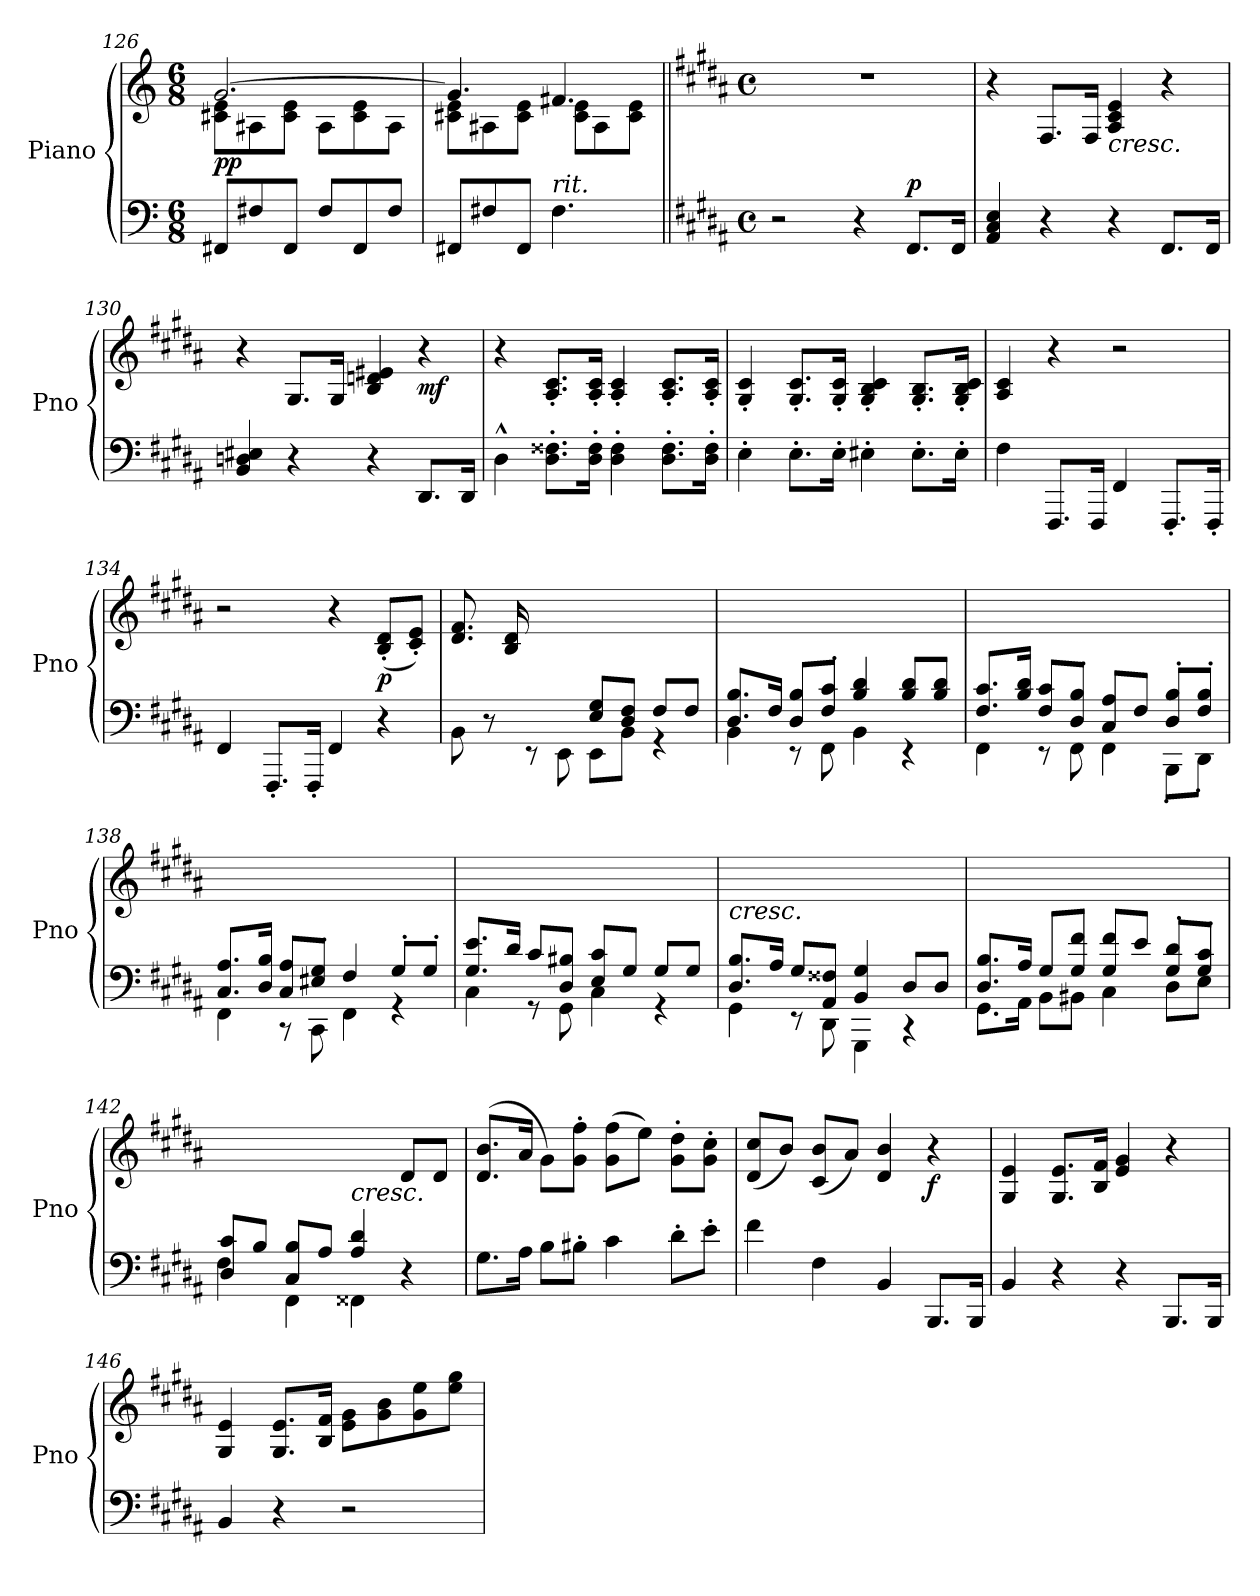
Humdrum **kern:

**kern	**kern	**dynam
*part1	*part1	*part1
*staff2	*staff1	*staff1/2
*I"Piano	*	*
*I'Pno	*	*
*clefF4	*clefG2	*
*k[]	*k[]	*
*M6/8	*M6/8	*
=126	=126	=126
*	*^	*
!	!	!	!LO:DY:b
8FF#X/L	[2.g/	8c#X\ 8e\L	pp
8F#X/	.	8A#X\	.
8FF#/J	.	8c#\ 8e\J	.
8F#/L	.	8A#\L	.
8FF#/	.	8c#\ 8e\	.
8F#/J	.	8A#\J	.
=127	=127	=127	=127
8FF#X/L	4.g/]	8c#X\ 8e\L	.
8F#X/	.	8A#X\	.
8FF#/J	.	8c#\ 8e\J	.
!LO:TX:i:t=rit.	!	!	!
4.F#\	4.f#X/	8c#\ 8e\L	.
.	.	8A#\	.
.	.	8c#\ 8e\J	.
*	*v	*v	*
=128||	=128||	=128||
*k[f#c#g#d#a#]	*k[f#c#g#d#a#]	*
*M4/4	*M4/4	*
*met(c)	*met(c)	*
*	*^	*
!	!LO:TX:a:B:t=Marschtempo	!	!
*	*v	*v	*
2r	1r	.
4r	.	.
!	!	!LO:DY:a=2
8.FF#/L	.	p
16FF#/Jk	.	.
=129	=129	=129
4AA#/ 4C#/ 4E/	4r	.
4r	8.F#/L	.
.	16F#/Jk	.
!	!	!LO:HP:b
4r	4A#/ 4c#/ 4e/	<
8.FF#/L	4r	.
16FF#/Jk	.	.
=130	=130	=130
4BB/ 4Dn/ 4E#X/	4r	.
4r	8.G#/L	.
.	16G#/Jk	.
4r	4B/ 4dn/ 4e#X/	.
!	!	!LO:DY:b
8.DD#/L	4r	mf
16DD#/Jk	.	.
=131	=131	=131
4D#^^\	4r	.
8.D#\' 8.F##X\'L	8.A#/' 8.c#/'L	.
16D#\' 16F##\'Jk	16A#/' 16c#/'Jk	.
4D#\' 4F##\'	4A#/' 4c#/'	.
8.D#\' 8.F##\'L	8.A#/' 8.c#/'L	.
16D#\' 16F##\'Jk	16A#/' 16c#/'Jk	.
=132	=132	=132
4E'\	4G#/' 4c#/'	.
8.E'\L	8.G#/' 8.c#/'L	.
16E'\Jk	16G#/' 16c#/'Jk	.
4E#X'\	4G#/' 4B/' 4c#/'	.
8.E#'\L	8.G#/' 8.B/'L	.
16E#'\Jk	16G#/' 16B/' 16c#/'Jk	.
.	.	[
=133	=133	=133
4F#\	4A#/ 4c#/	.
8.FFF#/L	4r	.
16FFF#/Jk	.	.
4FF#/	2r	.
8.FFF#'/L	.	.
16FFF#'/Jk	.	.
=134	=134	=134
4FF#/	2r	.
8.FFF#'/L	.	.
16FFF#'/Jk	.	.
4FF#/	4r	.
!	!	!LO:DY:b
4r	(8B/' 8d#/'L	p
.	8c#/' 8e/'J)	.
=135	=135	=135
*^	*	*
4ryy	8BB\	(<8.d#/ 8.f#/L	.
.	8r	.	.
.	.	16B/ 16d#/K	.
8D#/ 8B/)	8r	2.ryy	.
8E/ 8G#/J	8EE\	.	.
8E/ 8G#/L	8EE\L	.	.
8D#/ 8F#/J	8BB\J	.	.
8F#/L	4r	.	.
8F#/J	.	.	.
=136	=136	=136	=136
8.D#/ 8.B/L	4BB\	1ryy	.
16F#/Jk	.	.	.
8D#/ 8B/L	8r	.	.
8F#/' 8c#/'J	8FF#\	.	.
4B/ 4d#/	4BB\	.	.
8B/ 8d#/L	4r	.	.
8B/ 8d#/J	.	.	.
=137	=137	=137	=137
8.F#/ 8.c#/L	4FF#\	1ryy	.
16B/ 16d#/Jk	.	.	.
8F#/ 8c#/L	8r	.	.
8D#/' 8B/'J	8FF#\	.	.
8C#/ 8A#/L	4FF#\	.	.
8F#/J	.	.	.
8D#/' 8B/'L	8BBB'\L	.	.
8F#/' 8B/'J	8DD#'\J	.	.
=138	=138	=138	=138
8.C#/ 8.A#/L	4FF#\	1ryy	.
16D#/ 16B/Jk	.	.	.
8C#/ 8A#/L	8r	.	.
8E#X/'> 8G#/'>J	8CC#\	.	.
4F#/	4FF#\	.	.
8G#'>/L	4r	.	.
8G#'>/J	.	.	.
=139	=139	=139	=139
8.G#/ 8.e/L	4C#\	1ryy	.
16d#/Jk	.	.	.
8c#/L	8r	.	.
8D#/ 8B#X/J	8GG#\	.	.
8E/ 8c#/L	4C#\	.	.
8G#/J	.	.	.
8G#/L	4r	.	.
8G#/J	.	.	.
=140	=140	=140	=140
!	!	!LO:TX:b:i:t=cresc.	!
8.D#/ 8.B/L	4GG#\	1ryy	.
16A#/Jk	.	.	.
8G#/L	8r	.	.
8AA#/ 8F##X/J	8DD#\	.	.
4BB/ 4G#/	4GGG#\	.	.
8D#/L	4r	.	.
8D#/J	.	.	.
=141	=141	=141	=141
8.D#/ 8.B/L	8.GG#\L	1ryy	.
16A#/Jk	16AA#\Jk	.	.
8G#/L	8BB\L	.	.
8G#/ 8f#/J	8BB#X\J	.	.
8G#/ 8f#/L	4C#\	.	.
8e/J	.	.	.
8G#/'> 8d#/'>L	8D#\L	.	.
8G#/'> 8c#/'>J	8E\J	.	.
=142	=142	=142	=142
8D#/ 8c#/L	4F#\	2ryy	.
8B/J	.	.	.
8C#/ 8B/L	4FF#\	.	.
8A#/J	.	.	.
!	!	!LO:TX:b:i:t=cresc.	!
4A#/ 4d#/	4FF##X\	4ryy	.
4ryy	4r	8d#/L	.
.	.	8d#/J	.
*v	*v	*	*
=143	=143	=143
8.G#\L	(<8.d#/ 8.b/L	.
16A#\Jk	16a#/Jk	.
8B\L	8g#\L)	.
8B#X'\J	8g#\' 8ff#\'J	.
4c#\	(8g#\ 8ff#\L	.
.	8ee\J)	.
8d#'\L	8g#\' 8dd#\'L	.
8e'\J	8g#\' 8cc#\'J	.
=144	=144	=144
4f#\	(8d#/ 8cc#/L	.
.	8b/J)	.
4F#\	(8c#/ 8b/L	.
.	8a#/J)	.
4BB/	4d#/ 4b/	.
!	!	!LO:DY:b
8.BBB/L	4r	f
16BBB/Jk	.	.
=145	=145	=145
4BB/	4G#/ 4e/	.
4r	8.G#/ 8.e/L	.
.	16B/ 16f#/Jk	.
4r	4e/ 4g#/	.
8.BBB/L	4r	.
16BBB/Jk	.	.
=146	=146	=146
4BB/	4G#/ 4e/	.
4r	8.G#/ 8.e/L	.
.	16B/ 16f#/Jk	.
2r	8e\ 8g#\L	.
.	8g#\ 8b\	.
.	8g#\ 8ee\	.
.	8ee\ 8gg#\J	.
=	=	=
*-	*-	*-
